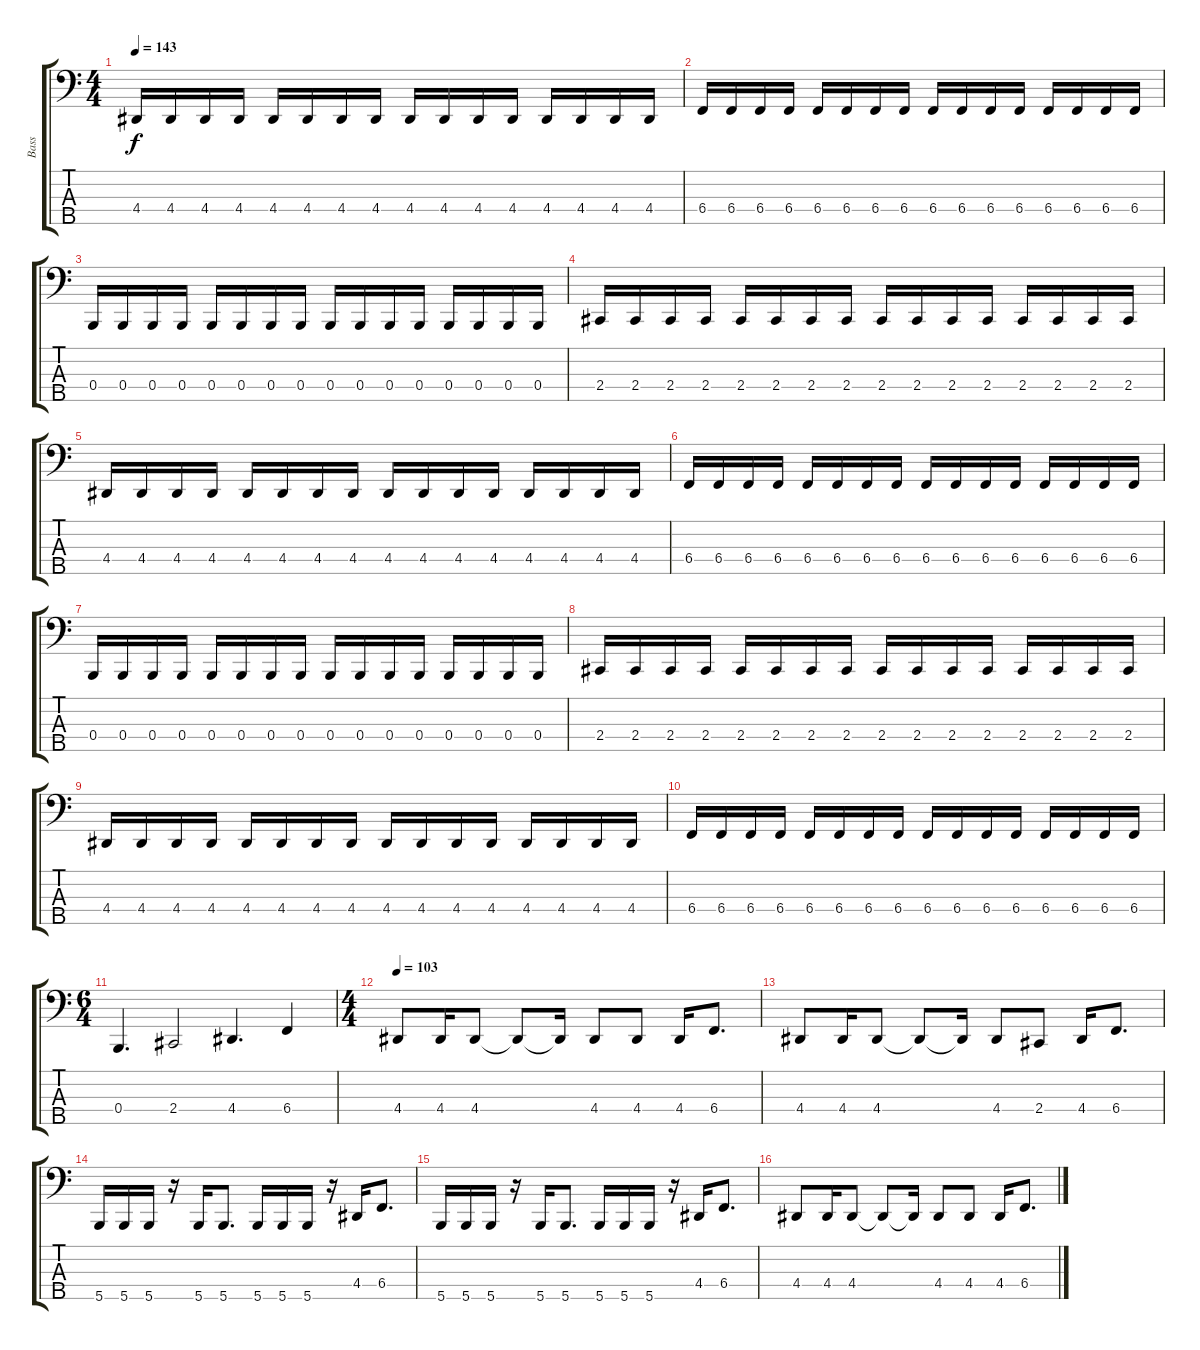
\track ("Bass" "Bass") {instrument electricbasspick}
\staff {score tabs}
\tuning (D2 A1 E1 B0 Gb0) {hide}
\ts (4 4)
\tempo 143
\clef f4
\ks c
4.4.16{dy f} 4.4.16 4.4.16 4.4.16 4.4.16 4.4.16 4.4.16 4.4.16 4.4.16 4.4.16 4.4.16 4.4.16 4.4.16 4.4.16 4.4.16 4.4.16 |
6.4.16 6.4.16 6.4.16 6.4.16 6.4.16 6.4.16 6.4.16 6.4.16 6.4.16 6.4.16 6.4.16 6.4.16 6.4.16 6.4.16 6.4.16 6.4.16 |
0.4.16 0.4.16 0.4.16 0.4.16 0.4.16 0.4.16 0.4.16 0.4.16 0.4.16 0.4.16 0.4.16 0.4.16 0.4.16 0.4.16 0.4.16 0.4.16 |
2.4.16 2.4.16 2.4.16 2.4.16 2.4.16 2.4.16 2.4.16 2.4.16 2.4.16 2.4.16 2.4.16 2.4.16 2.4.16 2.4.16 2.4.16 2.4.16 |
4.4.16 4.4.16 4.4.16 4.4.16 4.4.16 4.4.16 4.4.16 4.4.16 4.4.16 4.4.16 4.4.16 4.4.16 4.4.16 4.4.16 4.4.16 4.4.16 |
6.4.16 6.4.16 6.4.16 6.4.16 6.4.16 6.4.16 6.4.16 6.4.16 6.4.16 6.4.16 6.4.16 6.4.16 6.4.16 6.4.16 6.4.16 6.4.16 |
0.4.16 0.4.16 0.4.16 0.4.16 0.4.16 0.4.16 0.4.16 0.4.16 0.4.16 0.4.16 0.4.16 0.4.16 0.4.16 0.4.16 0.4.16 0.4.16 |
2.4.16 2.4.16 2.4.16 2.4.16 2.4.16 2.4.16 2.4.16 2.4.16 2.4.16 2.4.16 2.4.16 2.4.16 2.4.16 2.4.16 2.4.16 2.4.16 |
4.4.16 4.4.16 4.4.16 4.4.16 4.4.16 4.4.16 4.4.16 4.4.16 4.4.16 4.4.16 4.4.16 4.4.16 4.4.16 4.4.16 4.4.16 4.4.16 |
6.4.16 6.4.16 6.4.16 6.4.16 6.4.16 6.4.16 6.4.16 6.4.16 6.4.16 6.4.16 6.4.16 6.4.16 6.4.16 6.4.16 6.4.16 6.4.16 |
\ts (6 4)
0.4.4{d} 2.4.2 4.4.4{d} 6.4.4 |
\ts (4 4)
\tempo 103
4.4.8 4.4.16 4.4.8 4.4{t}.8 4.4{t}.16 4.4.8 4.4.8 4.4.16 6.4.8{d} |
4.4.8 4.4.16 4.4.8 4.4{t}.8 4.4{t}.16 4.4.8 2.4.8 4.4.16 6.4.8{d} |
5.5.16 5.5.16 5.5.16 r.16 5.5.16 5.5.8{d} 5.5.16 5.5.16 5.5.16 r.16 4.4.16 6.4.8{d} |
5.5.16 5.5.16 5.5.16 r.16 5.5.16 5.5.8{d} 5.5.16 5.5.16 5.5.16 r.16 4.4.16 6.4.8{d} |
4.4.8 4.4.16 4.4.8 4.4{t}.8 4.4{t}.16 4.4.8 4.4.8 4.4.16 6.4.8{d}
